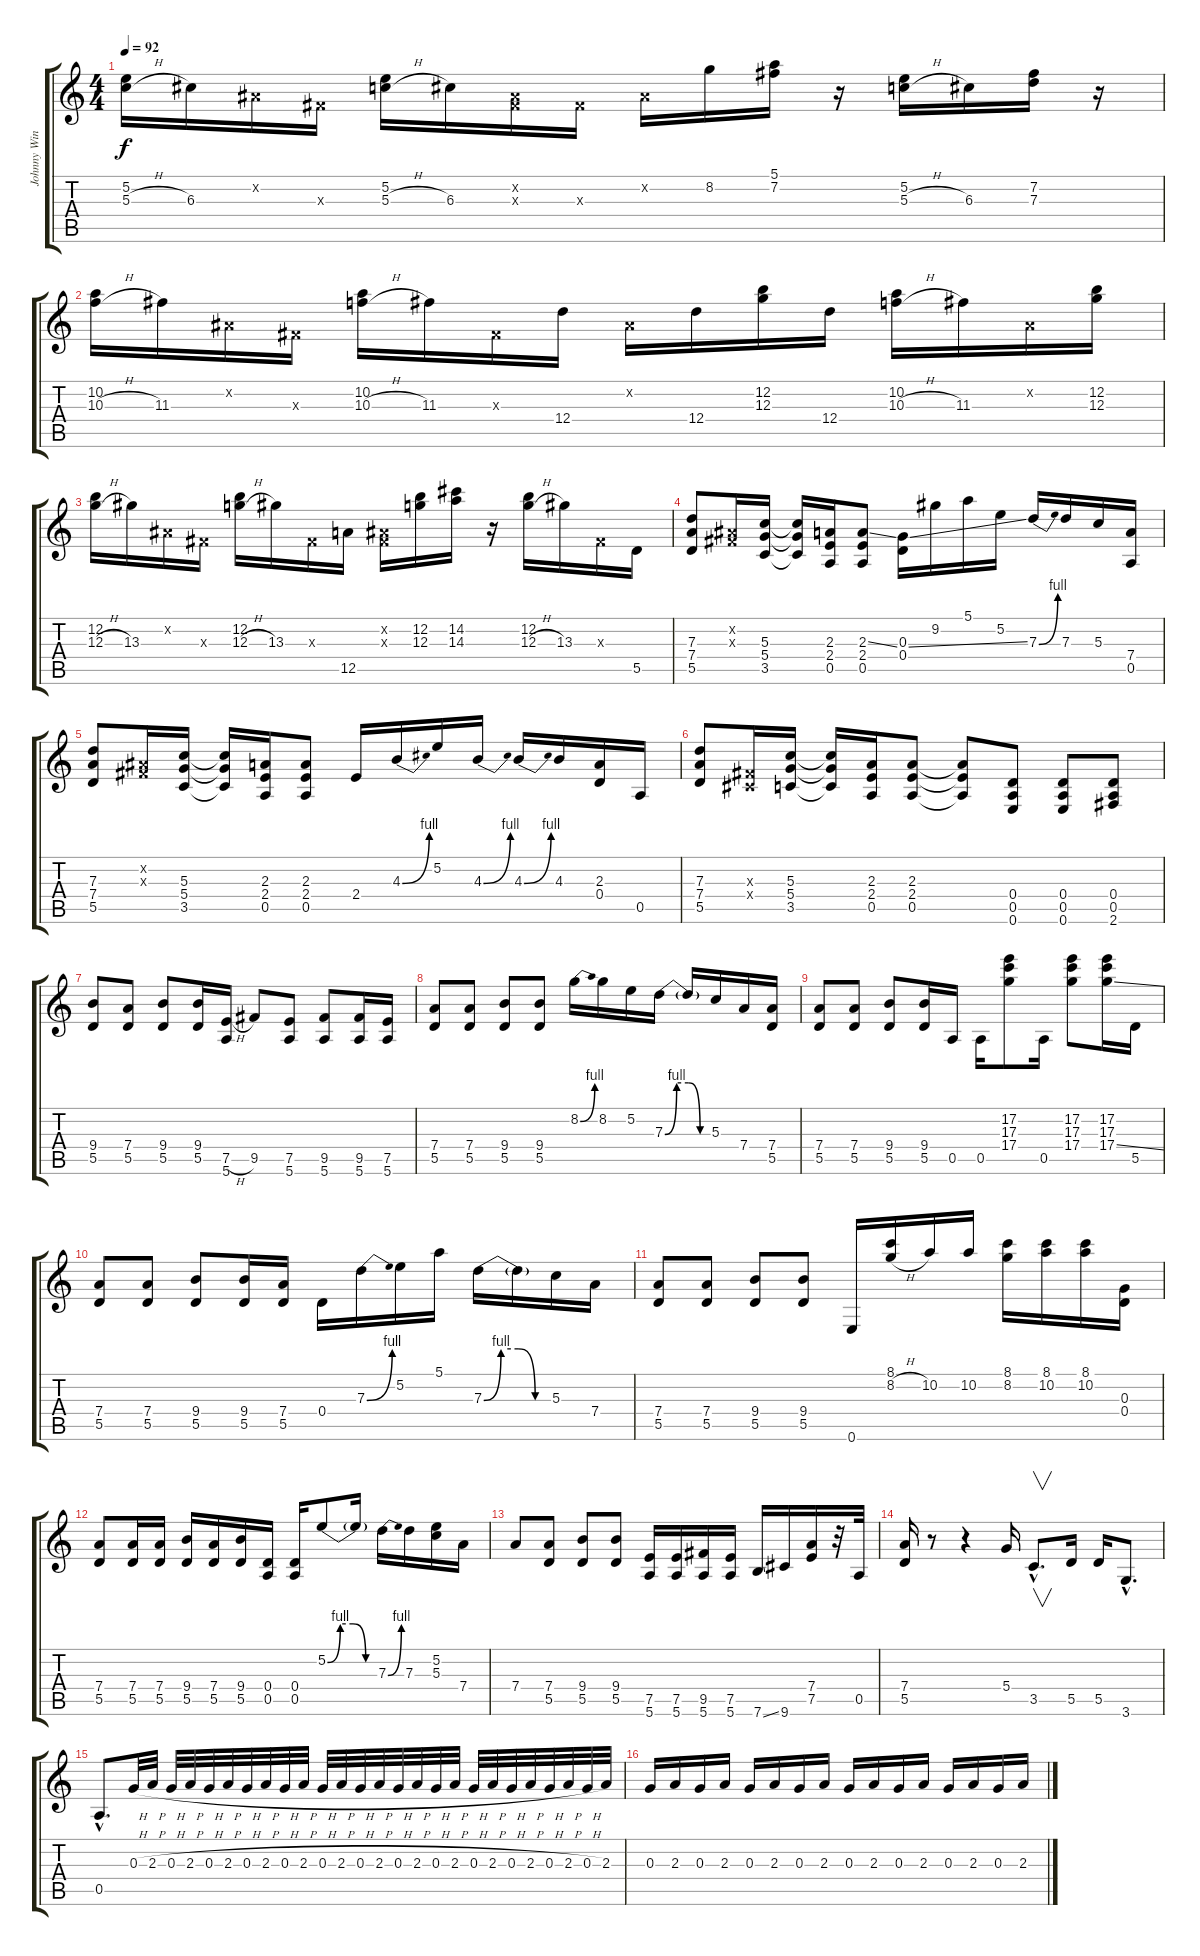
\track ("Johnny Winters" "Johnny Win") {instrument distortionguitar}
\staff {score tabs}
\tuning (E4 B3 G3 D3 A2 E2) {hide}
\ts (4 4)
\tempo 92
\clef g2
\ks c
(5.2 5.3{h}).16{dy f} 6.3.16 -1.2{x}.16 -1.3{x}.16 (5.2 5.3{h}).16 6.3.16 (-1.2{x} -1.3{x}).16 -1.3{x}.16 -1.2{x}.16 8.2.16 (5.1 7.2).16 r.16 (5.2 5.3{h}).16 6.3.16 (7.2 7.3).16 r.16 |
(10.2 10.3{h}).16 11.3.16 -1.2{x}.16 -1.3{x}.16 (10.2 10.3{h}).16 11.3.16 -1.3{x}.16 12.4.16 -1.2{x}.16 12.4.16 (12.2 12.3).16 12.4.16 (10.2 10.3{h}).16 11.3.16 -1.2{x}.16 (12.2 12.3).16 |
(12.2 12.3{h}).16 13.3.16 -1.2{x}.16 -1.3{x}.16 (12.2 12.3{h}).16 13.3.16 -1.3{x}.16 12.5.16 (-1.2{x} -1.3{x}).16 (12.2 12.3).16 (14.2 14.3).16 r.16 (12.2 12.3{h}).16 13.3.16 -1.3{x}.16 5.5.16 |
(7.3 7.4 5.5).8 (-1.2{x} -1.3{x}).16 (5.3 5.4 3.5).16 (5.3{t} 5.4{t} 3.5{t}).16 (2.3 2.4 0.5).16 (2.3{ss} 2.4 0.5).8 (0.3{ss} 0.4).16 9.2.16 5.1.16 5.2.16 7.3{be (bend 0 0 60 4)}.16 7.3.16 5.3.16 (7.4 0.5).16 |
(7.3 7.4 5.5).8 (-1.2{x} -1.3{x}).16 (5.3 5.4 3.5).16 (5.3{t} 5.4{t} 3.5{t}).16 (2.3 2.4 0.5).16 (2.3 2.4 0.5).8 2.4.16 4.3{be (bend 0 0 60 4)}.16 5.2.16 4.3{be (bend 0 0 60 4)}.16 4.3{be (bend 0 0 60 4)}.16 4.3.16 (2.3 0.4).16 0.5.16 |
(7.3 7.4 5.5).8 (-1.3{x} -1.4{x}).16 (5.3 5.4 3.5).16 (5.3{t} 5.4{t} 3.5{t}).16 (2.3 2.4 0.5).16 (2.3 2.4 0.5).8 (2.3{t} 2.4{t} 0.5{t}).8 (0.4 0.5 0.6).8 (0.4 0.5 0.6).8 (0.4 0.5 2.6).8 |
(9.4 5.5).8 (7.4 5.5).8 (9.4 5.5).8 (9.4 5.5).16 (7.5{h} 5.6).16 9.5.8 (7.5 5.6).8 (9.5 5.6).8 (9.5 5.6).16 (7.5 5.6).16 |
(7.4 5.5).8 (7.4 5.5).8 (9.4 5.5).8 (9.4 5.5).8 8.2{be (bend 0 0 60 4)}.16 8.2.16 5.2.16 7.3{be (custom 0 0 15 4 30 4 45 0 60 0)}.16 7.3{t}.16 5.3.16 7.4.16 (7.4 5.5).16 |
(7.4 5.5).8 (7.4 5.5).8 (9.4 5.5).8 (9.4 5.5).16 0.5.16 0.5.16 (17.2 17.3 17.4).8 0.5.16 (17.2 17.3 17.4).8 (17.2 17.3 17.4{ss}).16 5.5.16 |
(7.4 5.5).8 (7.4 5.5).8 (9.4 5.5).8 (9.4 5.5).16 (7.4 5.5).16 0.4.16 7.3{be (bend 0 0 60 4)}.16 5.2.16 5.1.16 7.3{be (custom 0 0 15 4 30 4 45 0 60 0)}.16 7.3{t}.16 5.3.16 7.4.16 |
(7.4 5.5).8 (7.4 5.5).8 (9.4 5.5).8 (9.4 5.5).8 0.6.16 (8.1 8.2{h}).16 10.2.16 10.2.16 (8.1 8.2).16 (8.1 10.2).16 (8.1 10.2).16 (0.3 0.4).16 |
(7.4 5.5).8 (7.4 5.5).16 (7.4 5.5).16 (9.4 5.5).16 (7.4 5.5).16 (9.4 5.5).16 (0.4 0.5).16 (0.4 0.5).16 5.2{be (custom 0 0 15 4 30 4 45 0 60 0)}.8 5.2{t}.16 7.3{be (bend 0 0 60 4)}.16 7.3.16 (5.2 5.3).16 7.4.16 |
7.4.8 (7.4 5.5).8 (9.4 5.5).8 (9.4 5.5).8 (7.5 5.6).16 (7.5 5.6).16 (9.5 5.6).16 (7.5 5.6).16 7.6{ss}.16 9.6.16 (7.4 7.5).16 r.32 0.5.32 |
(7.4 5.5).16 r.8 r.4 5.4.16 3.5{hac}.8{v d} 5.5.16 5.5.16 3.6{hac}.8{d} |
0.5{hac}.8{d} 0.3{h}.32 2.3{h}.32 0.3{h}.32 2.3{h}.32 0.3{h}.32 2.3{h}.32 0.3{h}.32 2.3{h}.32 0.3{h}.32 2.3{h}.32 0.3{h}.32 2.3{h}.32 0.3{h}.32 2.3{h}.32 0.3{h}.32 2.3{h}.32 0.3{h}.32 2.3{h}.32 0.3{h}.32 2.3{h}.32 0.3{h}.32 2.3{h}.32 0.3{h}.32 2.3{h}.32 0.3{h}.32 2.3.32 |
0.3.16 2.3.16 0.3.16 2.3.16 0.3.16 2.3.16 0.3.16 2.3.16 0.3.16 2.3.16 0.3.16 2.3.16 0.3.16 2.3.16 0.3.16 2.3.16
